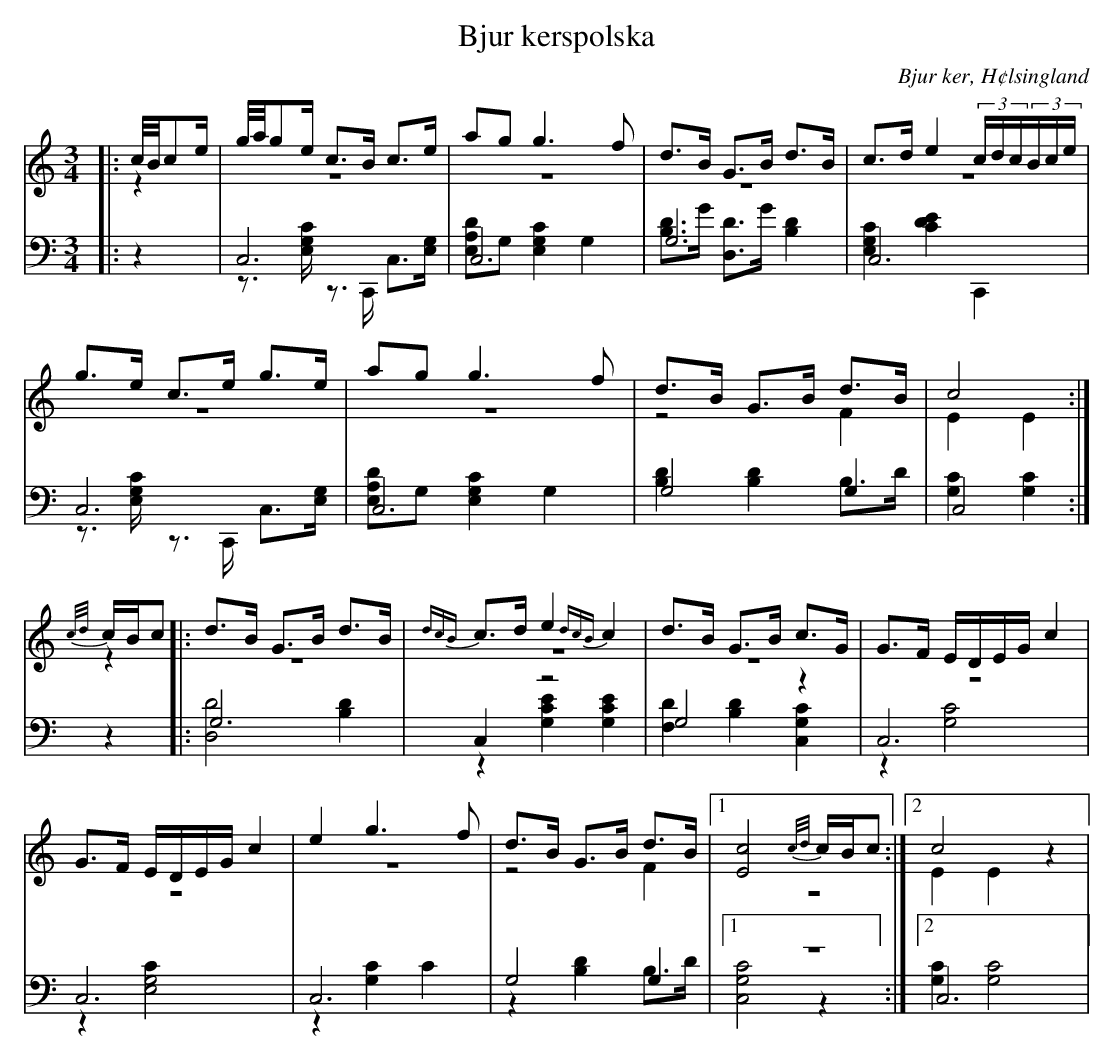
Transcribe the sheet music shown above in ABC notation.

X:1
T: Bjur kerspolska
O: Bjur ker, H¢lsingland
M: 3/4
L: 1/8
K: C
V:1
V:2 merge
V:3
V:4 merge
V:1
|:c//B//ce/|g//a//ge/ c>B c>e|ag g3 f|d>B G>B d>B|c>d e2 (3c/d/c/(3B/c/e/|
g>e c>e g>e|ag g3 f|d>B G>B d>B|c4:|
{c/d/}c/B/c |:d>B G>B d>B|{dcB}c>d e2 {dcB}c2|d>B G>B c>G|G>F E/D/E/G/ c2|
G>F E/D/E/G/ c2|e2 g3 f|d>B G>B d>B|1 [E4c4] {c/d/}c/B/c:|2 c4 z2|
V:2
|:z2|z6|z6|z6|z6|
z6|z6|z4 F2|E2 E2:|
z2|:z6|z6|z6|z6|
 z6|z6|z4 F2|1 z6:|2 E2 E2 z2|
V:3 clef=bass
|:z2|C,6|C,6|G,6|C,6|
C,6|C,6|G,4 G,2|C,4:|
z2|:G,6|C,2 z4|G,4 z2|C,6|
 C,6|C,6|G,4 G,2|1 z6:|2 C,6|
V:4 clef=bass
|:z2|z>[E,G,C] z>C,, C,>[E,G,]|[E,A,D]G, [E,2G,2C2] G,2|[B,D]>G [D,D]>G [B,2D2]|[E,2G,2C2] [D2E2C2] C,,2|
z>[E,G,C] z>C,, C,>[E,G,]|[E,A,D]G, [E,2G,2C2] G,2|[B,2D2] [B,2D2] B,>D|[G,2C2][G,2C2]:|
z2|:[D,4D4] [B,2D2]|z2 [G,2C2E2] [G,2C2E2]|[F,2D2][B,2D2] [C,2G,2C2]|z2 [G,4C4]|
z2 [E,4G,4C2]|z2 [G,2C2] C2|z2 [B,2D2] B,>D|1 [C,4G,4C4] z2:|2 [G,2C2] [G,4C4]|
